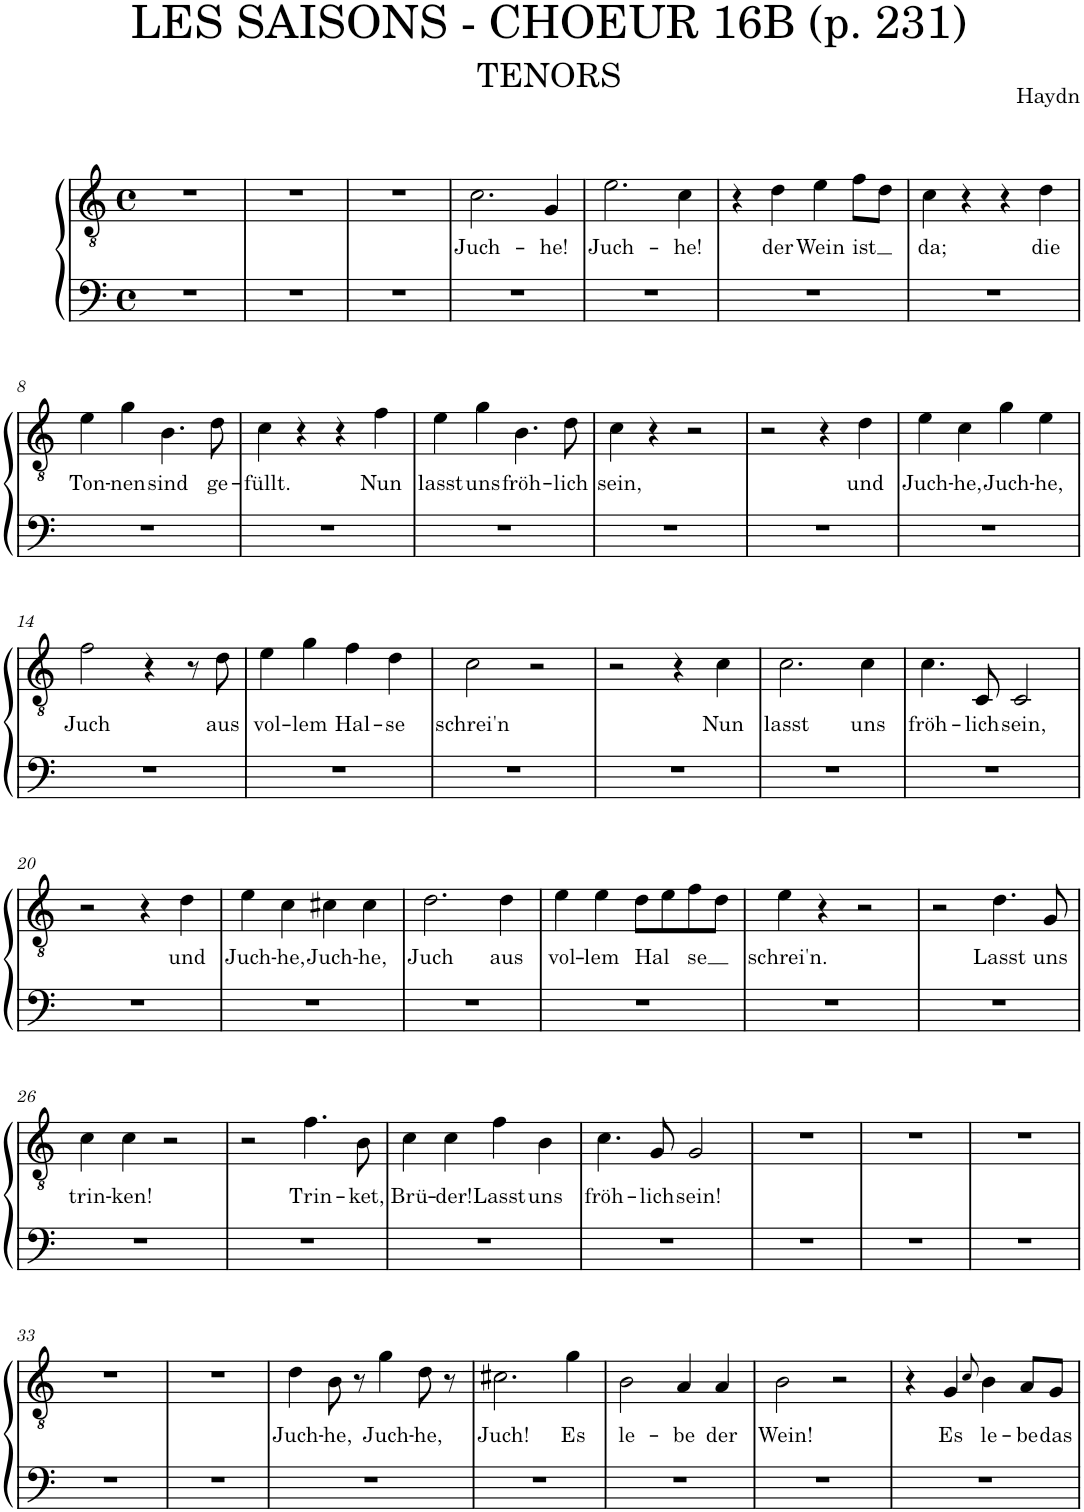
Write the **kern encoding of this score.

**kern	**kern	**text
*part1	*part1	*part1
*staff2	*staff1	*staff1
*I"Piano	*	*
*I'Pno.	*	*
*clefF4	*clefGv2	*
*k[]	*k[]	*
*M4/4	*M4/4	*
*met(c)	*met(c)	*
=1	=1	=1
1r	1r	.
=2	=2	=2
1r	1r	.
=3	=3	=3
1r	1r	.
=4	=4	=4
!	!	!LO:LY:b
1r	2.c\	Juch-
!	!	!LO:LY:b
.	4G/	-he!
=5	=5	=5
!	!	!LO:LY:b
1r	2.e\	Juch-
!	!	!LO:LY:b
.	4c\	-he!
=6	=6	=6
1r	4r	.
!	!	!LO:LY:b
.	4d\	der
!	!	!LO:LY:b
.	4e\	Wein
!	!	!LO:LY:b
.	8f\L	ist
.	8d\J	.
=7	=7	=7
!	!	!LO:LY:b
1r	4c\	da;
.	4r	.
.	4r	.
!	!	!LO:LY:b
.	4d\	die
!!LO:LB:g=z
=8	=8	=8
!	!	!LO:LY:b
1r	4e\	Ton-
!	!	!LO:LY:b
.	4g\	-nen
!	!	!LO:LY:b
.	4.B\	sind
!	!	!LO:LY:b
.	8d\	ge-
=9	=9	=9
!	!	!LO:LY:b
1r	4c\	-füllt.
.	4r	.
.	4r	.
!	!	!LO:LY:b
.	4f\	Nun
=10	=10	=10
!	!	!LO:LY:b
1r	4e\	lasst
!	!	!LO:LY:b
.	4g\	uns
!	!	!LO:LY:b
.	4.B\	fröh-
!	!	!LO:LY:b
.	8d\	-lich
=11	=11	=11
!	!	!LO:LY:b
1r	4c\	sein,
.	4r	.
.	2r	.
=12	=12	=12
1r	2r	.
.	4r	.
!	!	!LO:LY:b
.	4d\	und
=13	=13	=13
!	!	!LO:LY:b
1r	4e\	Juch-
!	!	!LO:LY:b
.	4c\	-he,
!	!	!LO:LY:b
.	4g\	Juch-
!	!	!LO:LY:b
.	4e\	-he,
!!LO:LB:g=z
=14	=14	=14
!	!	!LO:LY:b
1r	2f\	Juch
.	4r	.
.	8r	.
!	!	!LO:LY:b
.	8d\	aus
=15	=15	=15
!	!	!LO:LY:b
1r	4e\	vol-
!	!	!LO:LY:b
.	4g\	-lem
!	!	!LO:LY:b
.	4f\	Hal-
!	!	!LO:LY:b
.	4d\	-se
=16	=16	=16
!	!	!LO:LY:b
1r	2c\	schrei'n
.	2r	.
=17	=17	=17
1r	2r	.
.	4r	.
!	!	!LO:LY:b
.	4c\	Nun
=18	=18	=18
!	!	!LO:LY:b
1r	2.c\	lasst
!	!	!LO:LY:b
.	4c\	uns
=19	=19	=19
!	!	!LO:LY:b
1r	4.c\	fröh-
!	!	!LO:LY:b
.	8C/	-lich
!	!	!LO:LY:b
.	2C/	sein,
!!LO:LB:g=z
=20	=20	=20
1r	2r	.
.	4r	.
!	!	!LO:LY:b
.	4d\	und
=21	=21	=21
!	!	!LO:LY:b
1r	4e\	Juch-
!	!	!LO:LY:b
.	4c\	-he,
!	!	!LO:LY:b
.	4c#X\	Juch-
!	!	!LO:LY:b
.	4c#\	-he,
=22	=22	=22
!	!	!LO:LY:b
1r	2.d\	Juch
!	!	!LO:LY:b
.	4d\	aus
=23	=23	=23
!	!	!LO:LY:b
1r	4e\	vol-
!	!	!LO:LY:b
.	4e\	-lem
!	!	!LO:LY:b
.	8d\L	Hal
.	8e\	.
!	!	!LO:LY:b
.	8f\	se
.	8d\J	.
=24	=24	=24
!	!	!LO:LY:b
1r	4e\	schrei'n.
.	4r	.
.	2r	.
=25	=25	=25
1r	2r	.
!	!	!LO:LY:b
.	4.d\	Lasst
!	!	!LO:LY:b
.	8G/	uns
!!LO:LB:g=z
=26	=26	=26
!	!	!LO:LY:b
1r	4c\	trin-
!	!	!LO:LY:b
.	4c\	-ken!
.	2r	.
=27	=27	=27
1r	2r	.
!	!	!LO:LY:b
.	4.f\	Trin-
!	!	!LO:LY:b
.	8B\	-ket,
=28	=28	=28
!	!	!LO:LY:b
1r	4c\	Brü-
!	!	!LO:LY:b
.	4c\	-der!
!	!	!LO:LY:b
.	4f\	Lasst
!	!	!LO:LY:b
.	4B\	uns
=29	=29	=29
!	!	!LO:LY:b
1r	4.c\	fröh-
!	!	!LO:LY:b
.	8G/	-lich
!	!	!LO:LY:b
.	2G/	sein!
=30	=30	=30
1r	1r	.
=31	=31	=31
1r	1r	.
=32	=32	=32
1r	1r	.
!!LO:LB:g=z
=33	=33	=33
1r	1r	.
=34	=34	=34
1r	1r	.
=35	=35	=35
!	!	!LO:LY:b
1r	4d\	Juch-
!	!	!LO:LY:b
.	8B\	-he,
.	8r	.
!	!	!LO:LY:b
.	4g\	Juch-
!	!	!LO:LY:b
.	8d\	-he,
.	8r	.
=36	=36	=36
!	!	!LO:LY:b
1r	2.c#X\	Juch!
!	!	!LO:LY:b
.	4g\	Es
=37	=37	=37
!	!	!LO:LY:b
1r	2B\	le-
!	!	!LO:LY:b
.	4A/	-be
!	!	!LO:LY:b
.	4A/	der
=38	=38	=38
!	!	!LO:LY:b
1r	2B\	Wein!
.	2r	.
=39	=39	=39
1r	4r	.
!	!	!LO:LY:b
.	4G/	Es
.	8qc/	.
!	!	!LO:LY:b
.	4B\	le-
!	!	!LO:LY:b
.	8A/L	-be
!	!	!LO:LY:b
.	8G/J	das
=	=	=
*-	*-	*-
